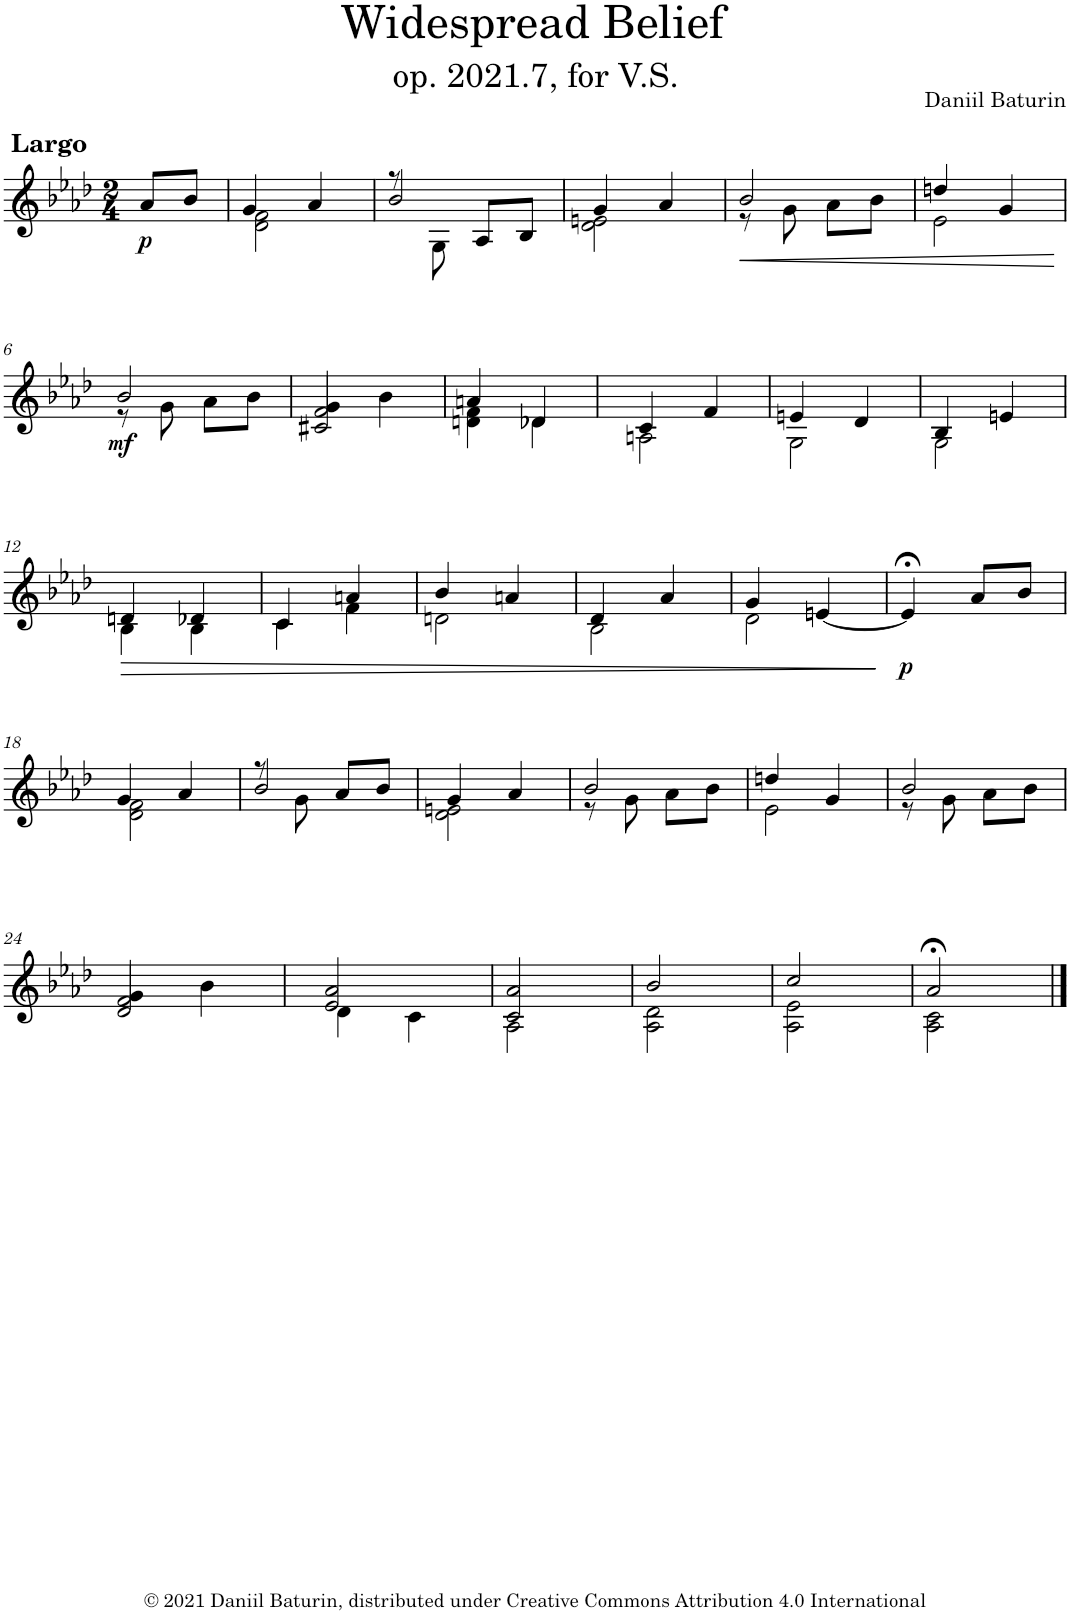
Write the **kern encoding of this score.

**kern	**dynam
*part1	*part1
*staff1	*staff1
*I"Vibraphone	*
*I'Vib.	*
*clefG2	*
*k[b-e-a-d-]	*
*M2/4	*
=	=
!LO:TX:a:B:t=Largo	!
!	!LO:DY:b
8a-/L	p
8b-/J	.
=1	=1
*^	*
4g/	2d-\ 2f\	.
4a-/	.	.
=2	=2	=2
8r	2b-/	.
8G\	.	.
8A-/L	.	.
8B-/J	.	.
=3	=3	=3
4g/	2d-\ 2en\	.
4a-/	.	.
=4	=4	=4
!	!	!LO:HP:b
2b-/	8r	<
.	8g\	.
.	8a-\L	.
.	8b-\J	.
=5	=5	=5
4ddn/	2e-\	.
4g/	.	.
*v	*v	*
.	[
!!LO:LB:g=z
=6	=6
*^	*
!	!	!LO:DY:b
2b-/	8r	mf
.	8g\	.
.	8a-\L	.
.	8b-\J	.
=7	=7	=7
2c#X/ 2f/	4g/	.
.	4b-\	.
=8	=8	=8
4an/	4dn\ 4f\	.
4d-X/	4d-X\	.
=9	=9	=9
4c/	2An\	.
4f/	.	.
=10	=10	=10
4en/	2G\	.
4d-/	.	.
=11	=11	=11
4B-/	2G\	.
4en/	.	.
!!LO:LB:g=z	!!
=12	=12	=12
!	!	!LO:HP:b
4dn/	4B-\	>
4d-X/	4B-\	.
=13	=13	=13
4c/	4c\	.
4an/	4f\	.
=14	=14	=14
4b-/	2dn\	.
4an/	.	.
=15	=15	=15
4d-/	2B-\	.
4a-/	.	.
=16	=16	=16
4g/	2d-\	.
[<4en/	.	.
*v	*v	*
.	]
=17	=17
*^	*
!	!	!LO:DY:b
4e;</]	2ryy	p
8a-/L	.	.
8b-/J	.	.
!!LO:LB:g=z	!!
=18	=18	=18
4g/	2d-\ 2f\	.
4a-/	.	.
=19	=19	=19
8r	2b-/	.
8g\	.	.
8a-/L	.	.
8b-/J	.	.
=20	=20	=20
4g/	2d-\ 2en\	.
4a-/	.	.
=21	=21	=21
2b-/	8r	.
.	8g\	.
.	8a-\L	.
.	8b-\J	.
=22	=22	=22
4ddn/	2e-\	.
4g/	.	.
=23	=23	=23
2b-/	8r	.
.	8g\	.
.	8a-\L	.
.	8b-\J	.
!!LO:LB:g=z	!!
=24	=24	=24
2d-/ 2f/	4g/	.
.	4b-\	.
=25	=25	=25
2e-/ 2a-/	4d-\	.
.	4c\	.
=26	=26	=26
2c/ 2a-/	2A-\	.
=27	=27	=27
2b-/	2A-\ 2d-\	.
=28	=28	=28
2cc/	2A-\ 2e-\	.
=29	=29	=29
2a-;</	2A-\ 2c\	.
*v	*v	*
==	==
*-	*-
